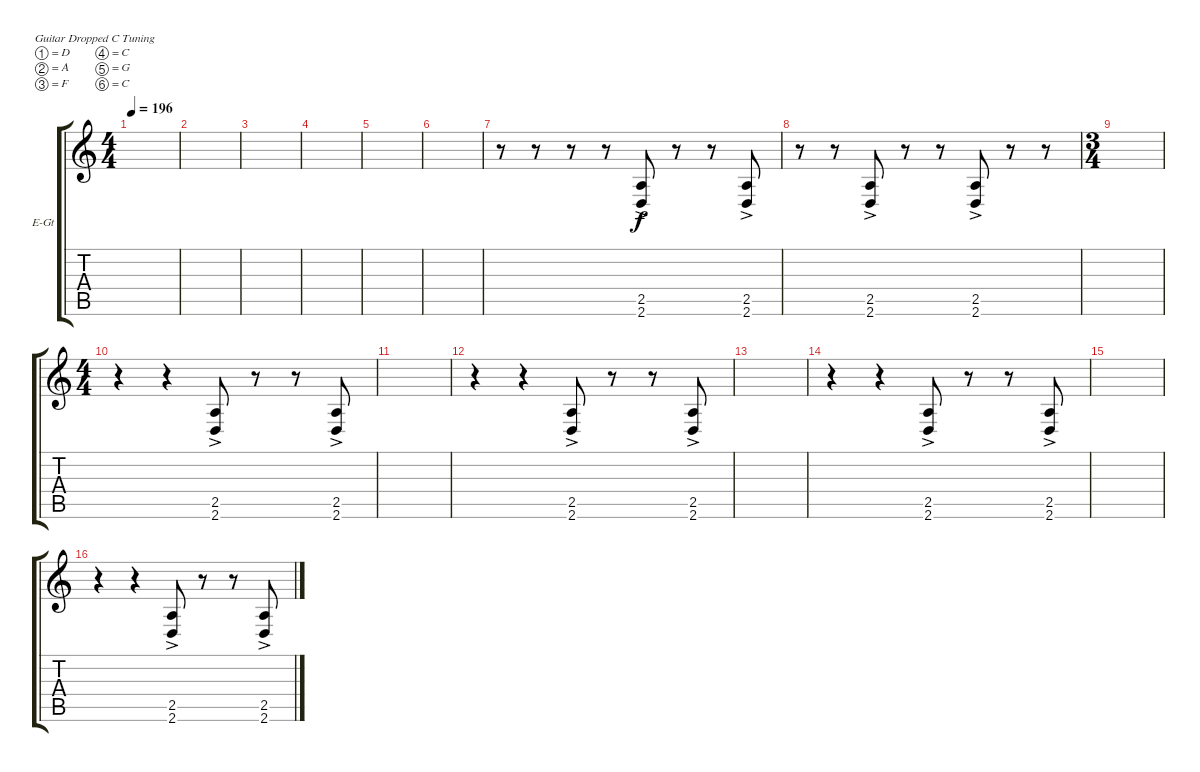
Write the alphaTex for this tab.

\defaultSystemsLayout 4
\bracketExtendMode groupsimilarinstruments
\firstSystemTrackNameOrientation horizontal
\otherSystemsTrackNameOrientation horizontal
\track ("Kirk Hammett (Lead)" "E-Gt") {instrument distortionguitar}
\staff {score tabs}
\tuning (D4 A3 F3 C3 G2 C2)
\ts (4 4)
\tempo 196
\clef g2
\ks c
|
|
|
|
|
|
r.8 r.8 r.8 r.8 (2.6{ac} 2.5{ac}).8{dy f} r.8 r.8 (2.5{ac} 2.6{ac}).8 |
r.8 r.8 (2.6{ac} 2.5{ac}).8 r.8 r.8 (2.6{ac} 2.5{ac}).8 r.8 r.8 |
\ts (3 4)
|
\ts (4 4)
r.4 r.4 (2.6{ac} 2.5{ac}).8 r.8 r.8 (2.6{ac} 2.5).8 |
|
r.4 r.4 (2.6{ac} 2.5{ac}).8 r.8 r.8 (2.6{ac} 2.5{ac}).8 |
|
r.4 r.4 (2.6{ac} 2.5{ac}).8 r.8 r.8 (2.6{ac} 2.5{ac}).8 |
|
r.4 r.4 (2.6{ac} 2.5{ac}).8 r.8 r.8 (2.6{ac} 2.5{ac}).8
